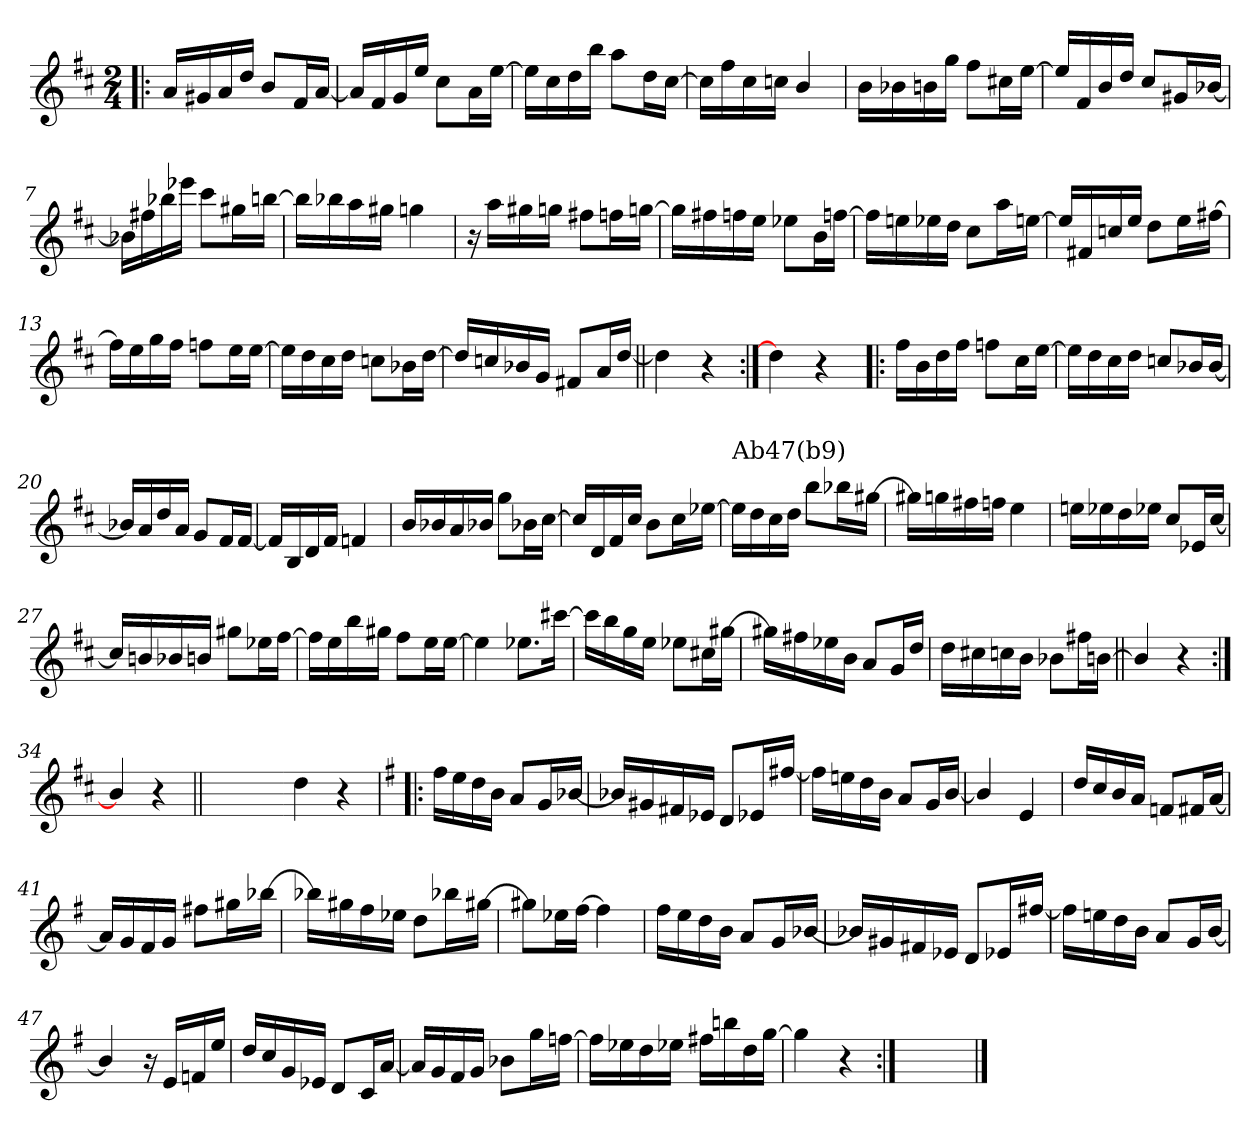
**kern
*part1
*staff1
*clefG2
*k[f#c#]
*D:
*M2/4
=1!|:
16a/LL
16g#X/
16a/
16dd/JJ
8b/L
16f#/L
[16a/JJ
=2
16a/LL]
16f#/
16g/
16ee/JJ
8cc#\L
16a\L
[16ee\JJ
=3
16ee\LL]
16cc#\
16dd\
16bb\JJ
8aa\L
16dd\L
[16cc#\JJ
=4
16cc#\LL]
16ff#\
16cc#\
16ccn\JJ
4b/
=5
16b\LL
16b-X\
16bn\
16gg\JJ
8ff#\L
16cc#X\L
[16ee\JJ
!!LO:LB:g=z
=6
16ee/LL]
16f#/
16b/
16dd/JJ
8cc#/L
16g#X/L
[16b-X/JJ
=7
16b-X\LL]
16ff#X\
16bb-X\
16eee-X\JJ
8ccc#\L
16gg#X\L
[16bbn\JJ
=8
16bbn\LL]
16bb-X\
16aa\
16gg#X\JJ
4ggn\
=9
16r
16aa\LL
16gg#X\
16ggn\JJ
8ff#X\L
16ffn\L
[16ggn\JJ
!!LO:LB:g=z
=10
16gg\LL]
16ff#X\
16ffn\
16ee\JJ
8ee-X\L
16b\L
[16ffn\JJ
=11
16ffn\LL]
16een\
16ee-X\
16dd\JJ
8cc#\L
16aa\L
[16een\JJ
=12
16ee/LL]
16f#X/
16ccn/
16ee/JJ
8dd\L
16ee\L
[16ff#X\JJ
=13
16ff#\LL]
16ee\
16gg\
16ff#\JJ
8ffn\L
16ee\L
[16ee\JJ
=14
16ee\LL]
16dd\
16cc#\
16dd\JJ
8ccn\L
16b-X\L
[16dd\JJ
!!LO:LB:g=z
=15
16dd/LL]
16ccn/
16b-X/
16g/JJ
8f#X/L
16a/L
[16dd/JJ
=16||
4dd\]
4r
=17:|!
4dd\]
4r
=18!|:
16ff#\LL
16b\
16dd\
16ff#\JJ
8ffn\L
16cc#\L
[16ee\JJ
=19
16ee\LL]
16dd\
16cc#\
16dd\JJ
8ccn/L
16b-X/L
[16b-/JJ
!!LO:LB:g=z
=20
16b-X/LL]
16a/
16dd/
16a/JJ
8g/L
16f#/L
[16f#/JJ
=21
16f#/LL]
16B/
16d/
16f#/JJ
4fn/
=22
16b/LL
16b-X/
16a/
16b-X/JJ
8gg\L
16b-X\L
[16cc#\JJ
=23
16cc#/LL]
16d/
16f#/
16cc#/JJ
8b\L
16cc#\L
[16ee-X\JJ
!!LO:LB:g=z
=24
!LO:TX:a:t=Ab47(b9)
16ee-\LL]
16dd\
16cc#\
16dd\JJ
8bb\L
16bb-X\L
[16gg#X\JJ
=25
16gg#X\LL]
16ggn\
16ff#X\
16ffn\JJ
4ee\
=26
16een\LL
16ee-X\
16dd\
16ee-X\JJ
8cc#/L
16e-X/L
[16cc#/JJ
=27
16cc#/LL]
16bn/
16b-X/
16bn/JJ
8gg#X\L
16ee-X\L
[16ff#\JJ
!!LO:LB:g=z
=28
16ff#\LL]
16ee\
16bb\
16gg#X\JJ
8ff#\L
16ee\L
[16ee\JJ
=29
4ee\]
8.ee-X\L
[16ccc#X\Jk
=30
16ccc#\LL]
16bb\
16gg\
16ee\JJ
8ee-X\L
16cc#X\L
[16gg#X\JJ
=31
16gg#X\LL]
16ff#X\
16ee-X\
16b\JJ
8a/L
16g/L
16dd/JJ
!!LO:LB:g=z
=32
16dd\LL
16cc#X\
16ccn\
16b\JJ
8b-X\L
16ff#X\L
[16bn\JJ
=33||
4b/]
4r
=34:|!
4b/]
4r
=34X341||
2ryy
!!LO:LB:g=z
=35-
4dd\
4r
=36!|:
*k[f#]
*G:
16ff#\LL
16ee\
16dd\
16b\JJ
8a/L
16g/L
[16b-X/JJ
=37
16b-X/LL]
16g#X/
16f#X/
16e-X/JJ
8d/L
16e-X/L
[16ff#X/JJ
=38
16ff#\LL]
16een\
16dd\
16b\JJ
8a/L
16g/L
[16b/JJ
=39
4b/]
4e/
!!LO:LB:g=z
=40
16dd/LL
16cc/
16b/
16a/JJ
8fn/L
16f#X/L
[16a/JJ
=41
16a/LL]
16g/
16f#/
16g/JJ
8ff#X\L
16gg#X\L
[16bb-X\JJ
=42
16bb-X\LL]
16gg#X\
16ff#\
16ee-X\JJ
8dd\L
16bb-X\L
[16gg#X\JJ
=43
8gg#X\L]
16ee-X\L
[16ff#\JJ
4ff#\]
!!LO:LB:g=z
=44
16ff#\LL
16ee\
16dd\
16b\JJ
8a/L
16g/L
[16b-X/JJ
=45
16b-X/LL]
16g#X/
16f#X/
16e-X/JJ
8d/L
16e-X/L
[16ff#X/JJ
=46
16ff#\LL]
16een\
16dd\
16b\JJ
8a/L
16g/L
[16b/JJ
=47
4b/]
16r
16e/LL
16fn/
16ee/JJ
!!LO:LB:g=z
=48
16dd/LL
16cc/
16g/
16e-X/JJ
8d/L
16c/L
[16a/JJ
=49
16a/LL]
16g/
16f#/
16g/JJ
8b-X\L
16gg\L
[16ffn\JJ
=50
16ffn\LL]
16ee-X\
16dd\
16ee-X\JJ
16ff#X\LL
16bbn\
16dd\
[16gg\JJ
=51
4gg\]
4r
=52:|!
2ryy
==
*-
